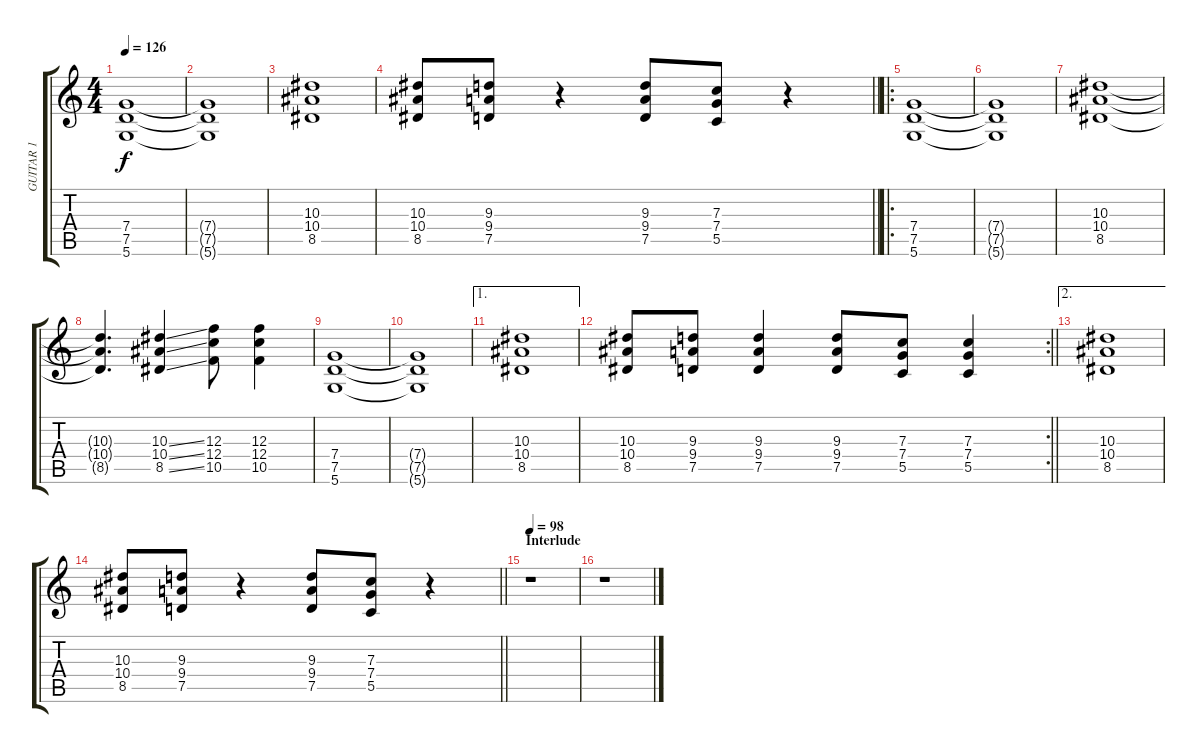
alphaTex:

\track ("GUITAR 1" "GUITAR 1") {instrument overdrivenguitar}
\staff {score tabs}
\tuning (D4 A3 F3 C3 G2 D2) {hide}
\ts (4 4)
\tempo 126
\clef g2
\ks c
(7.4 7.5 5.6).1{dy f} |
(7.4{t} 7.5{t} 5.6{t}).1 |
(10.3 10.4 8.5).1 |
\barLineRight lightlight
(10.3 10.4 8.5).8 (9.3 9.4 7.5).8 r.4 (9.3 9.4 7.5).8 (7.3 7.4 5.5).8 r.4 |
\ro
(7.4 7.5 5.6).1 |
(7.4{t} 7.5{t} 5.6{t}).1 |
(10.3 10.4 8.5).1 |
(10.3{t} 10.4{t} 8.5{t}).4{d} (10.3{ss} 10.4{ss} 8.5{ss}).4 (12.3 12.4 10.5).8 (12.3 12.4 10.5).4 |
(7.4 7.5 5.6).1 |
(7.4{t} 7.5{t} 5.6{t}).1 |
\ae 1
(10.3 10.4 8.5).1 |
\rc 2
\barLineRight lightlight
(10.3 10.4 8.5).8 (9.3 9.4 7.5).8 (9.3 9.4 7.5).4 (9.3 9.4 7.5).8 (7.3 7.4 5.5).8 (7.3 7.4 5.5).4 |
\ae 2
(10.3 10.4 8.5).1 |
\barLineRight lightlight
(10.3 10.4 8.5).8 (9.3 9.4 7.5).8 r.4 (9.3 9.4 7.5).8 (7.3 7.4 5.5).8 r.4 |
\section ("" "Interlude")
\tempo 98
r.1 |
r.1
